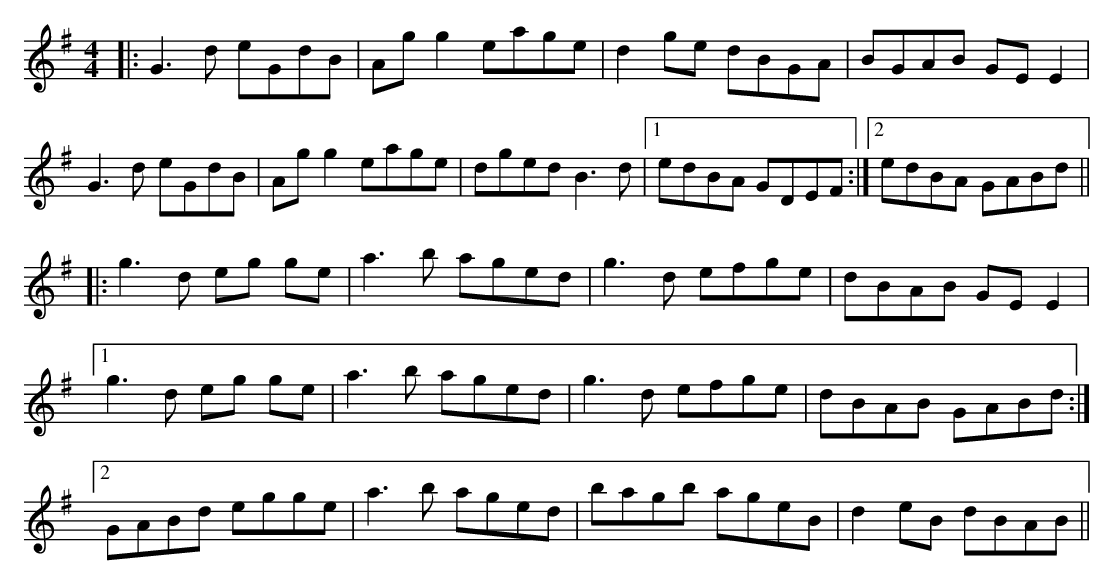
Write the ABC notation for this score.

X:1
M:4/4
K:G
|:G3 d eGdB|Ag g2 eage|d2 ge dBGA|BGAB GE E2|
G3 d eGdB|Ag g2 eage|dged B3 d|1 edBA GDEF:|2 edBA GABd||
|:g3d eg ge|a3b aged|g3 d efge|dBAB GE E2|
[1 g3d eg ge|a3b aged|g3d efge|dBAB GABd:|
[2 GABd egge|a3b aged|bagb ageB|d2 eB dBAB||
